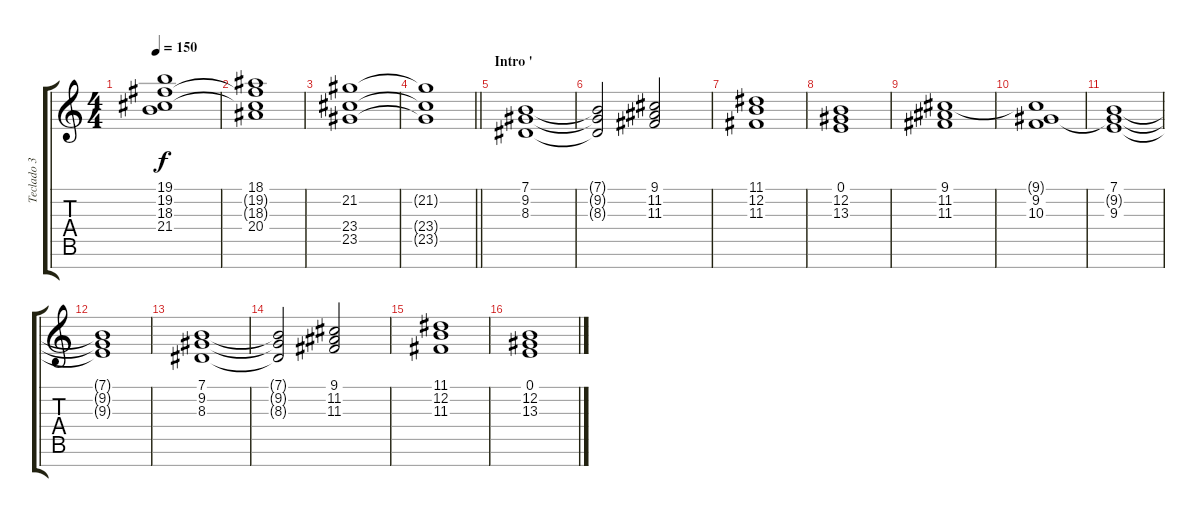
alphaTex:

\track ("Teclado 3" "Teclado 3") {instrument churchorgan}
\staff {score tabs}
\tuning (E4 B3 G3 D3 A2 E2 B1) {hide}
\ts (4 4)
\tempo 150
\clef g2
\ks c
(19.1 19.2 18.3{t} 21.4).1{dy f} |
(18.1 19.2{t} 18.3{t} 20.4).1 |
(21.2 23.4 23.5).1 |
\barLineRight lightlight
(21.2{t} 23.4{t} 23.5{t}).1 |
\section ("" "Intro '")
(7.1 9.2 8.3).1{volume 11 instrument churchorgan} |
(7.1{t} 9.2{t} 8.3{t}).2 (9.1 11.2 11.3).2 |
(11.1 12.2 11.3).1 |
(0.1 12.2 13.3).1 |
(9.1 11.2 11.3).1 |
(9.1{t} 9.2 10.3).1 |
(7.1 9.2{t} 9.3).1 |
(7.1{t} 9.2{t} 9.3{t}).1 |
(7.1 9.2 8.3).1 |
(7.1{t} 9.2{t} 8.3{t}).2 (9.1 11.2 11.3).2 |
(11.1 12.2 11.3).1 |
(0.1 12.2 13.3).1
